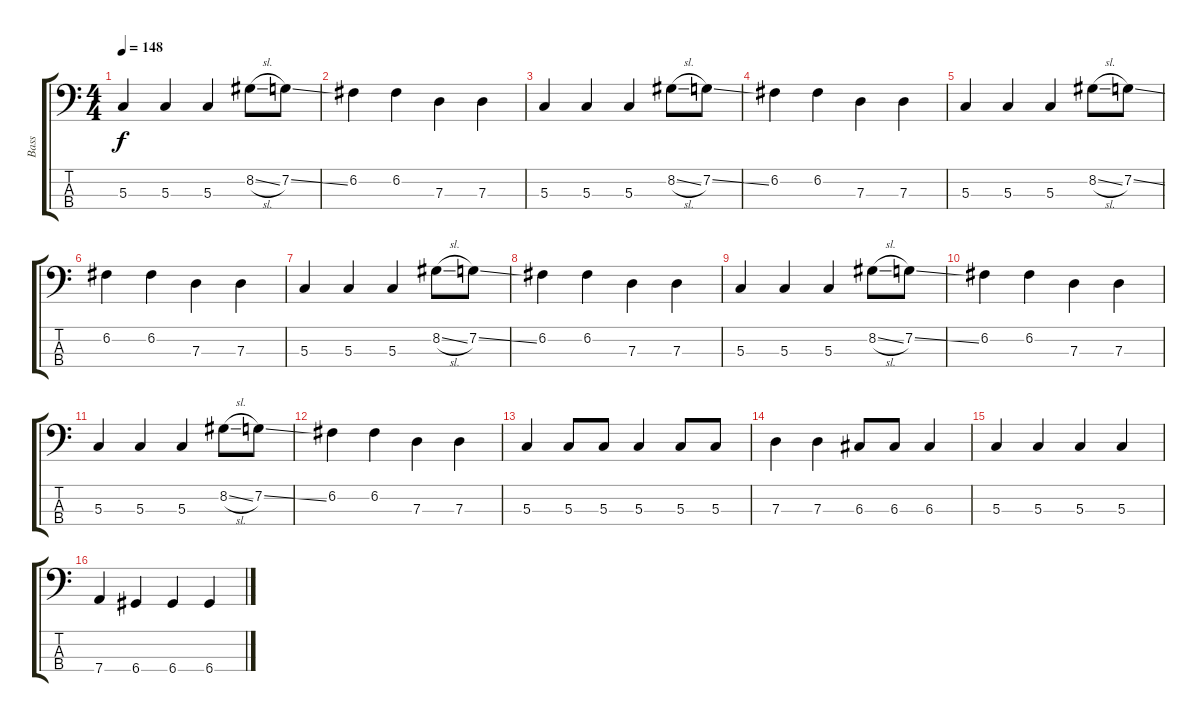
\track ("Bass" "Bass") {instrument electricbasspick}
\staff {score tabs}
\tuning (F2 C2 G1 D1) {hide}
\ts (4 4)
\tempo 148
\clef f4
\ks c
5.3.4{dy f} 5.3.4 5.3.4 8.2{sl}.8 7.2{ss}.8 |
6.2.4 6.2.4 7.3.4 7.3.4 |
5.3.4 5.3.4 5.3.4 8.2{sl}.8 7.2{ss}.8 |
6.2.4 6.2.4 7.3.4 7.3.4 |
5.3.4 5.3.4 5.3.4 8.2{sl}.8 7.2{ss}.8 |
6.2.4 6.2.4 7.3.4 7.3.4 |
5.3.4 5.3.4 5.3.4 8.2{sl}.8 7.2{ss}.8 |
6.2.4 6.2.4 7.3.4 7.3.4 |
5.3.4 5.3.4 5.3.4 8.2{sl}.8 7.2{ss}.8 |
6.2.4 6.2.4 7.3.4 7.3.4 |
5.3.4 5.3.4 5.3.4 8.2{sl}.8 7.2{ss}.8 |
6.2.4 6.2.4 7.3.4 7.3.4 |
5.3.4 5.3.8 5.3.8 5.3.4 5.3.8 5.3.8 |
7.3.4 7.3.4 6.3.8 6.3.8 6.3.4 |
5.3.4 5.3.4 5.3.4 5.3.4 |
7.4.4 6.4.4 6.4.4 6.4.4
